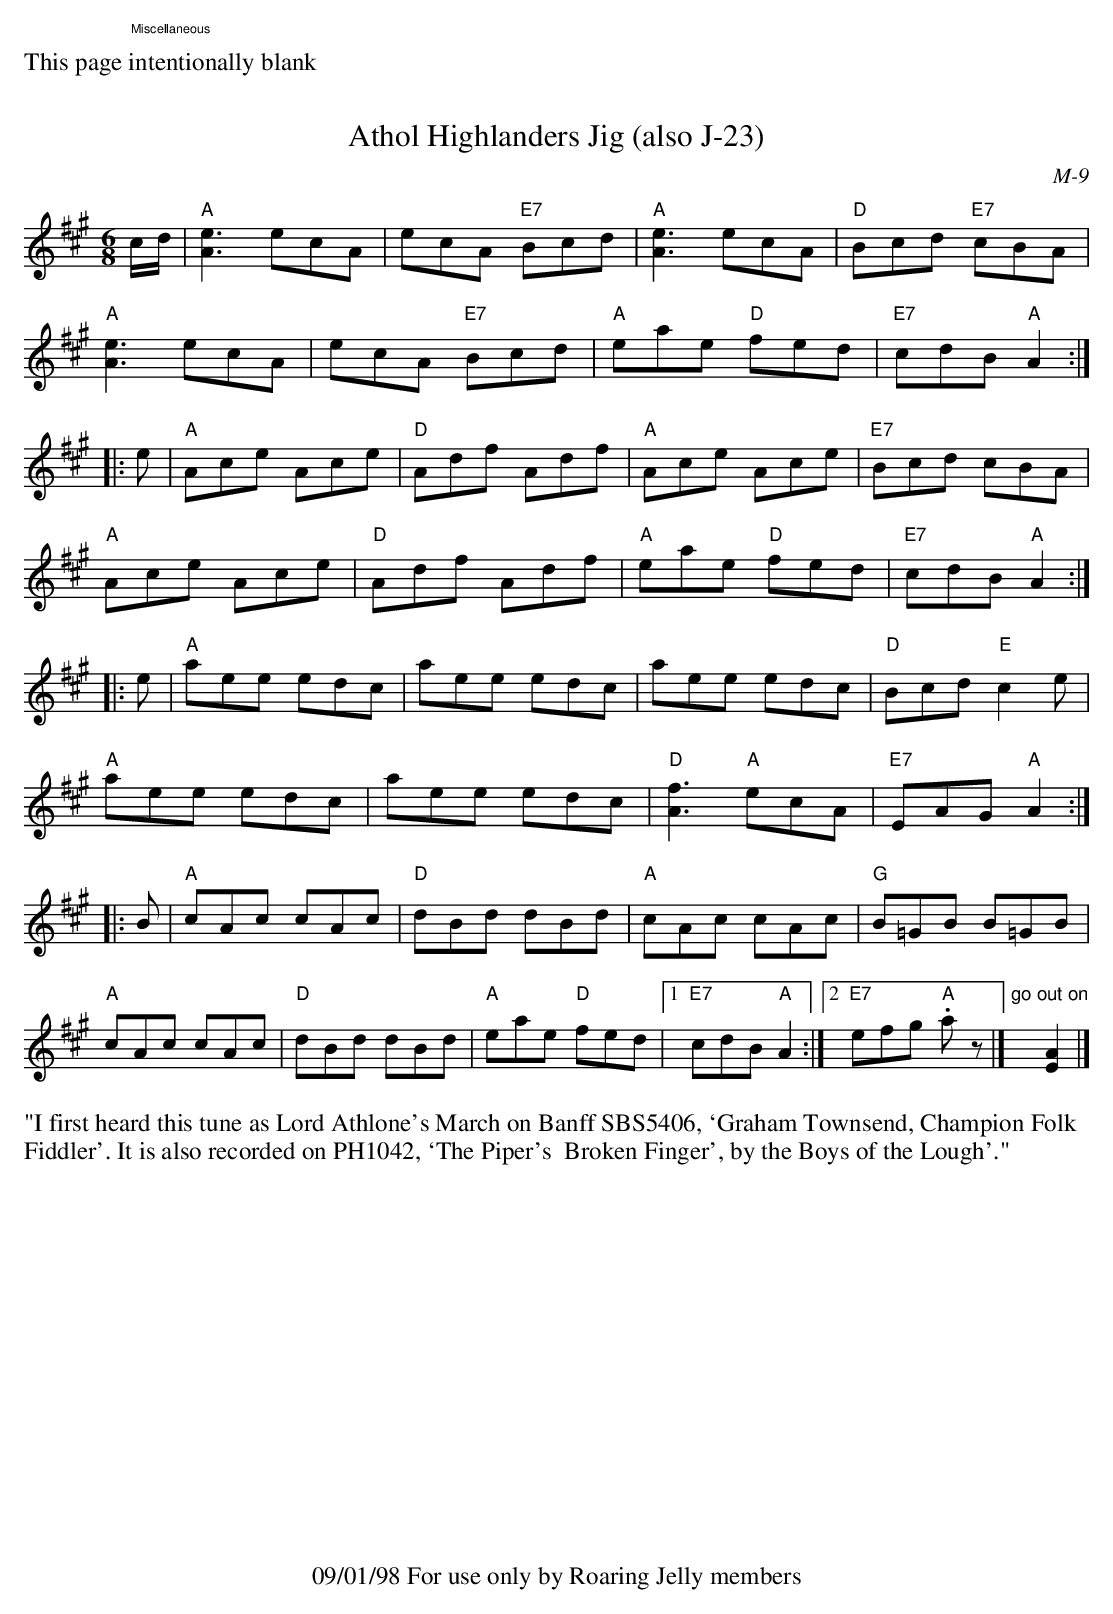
X:1
T: Athol Highlanders Jig (also J-23)
C: M-9
M: 6/8
K: A
c/d/| "A"[A3e3] ecA| ecA "E7"Bcd| "A"[A3e3] ecA| "D"Bcd "E7"cBA|
      "A"[A3e3] ecA| ecA "E7"Bcd| "A"eae "D"fed| "E7"cdB "A"A2:|
|:\
e| "A"Ace Ace| "D"Adf Adf| "A"Ace Ace| "E7"Bcd cBA|
   "A"Ace Ace| "D"Adf Adf| "A"eae "D"fed| "E7"cdB "A"A2:|
|:\
e| "A"aee edc| aee edc| aee edc| "D"Bcd "E"c2e|
   "A"aee edc| aee edc| "D"[A3f3] "A"ecA| "E7"EAG "A"A2 :|
|:\
B| "A"cAc cAc| "D"dBd dBd| "A"cAc cAc| "G"B=GB B=GB|
   "A"cAc cAc| "D"dBd dBd| "A"eae "D"fed|1 "E7"cdB "A"A2:|2\
   "E7"efg "A".a z|] "go out on"x [E2A2]|]
%%begintext ragged
%%"I first heard this tune as Lord Athlone's March on Banff SBS5406, `Graham
%%Townsend, Champion Folk Fiddler'.   It is also recorded on PH1042, `The Piper's
%% Broken Finger', by the Boys of the Lough'."
%%endtext


%%footer 10/29/08 For use only by Roaring Jelly members
$SmallLMargin
$SmallRMargin
